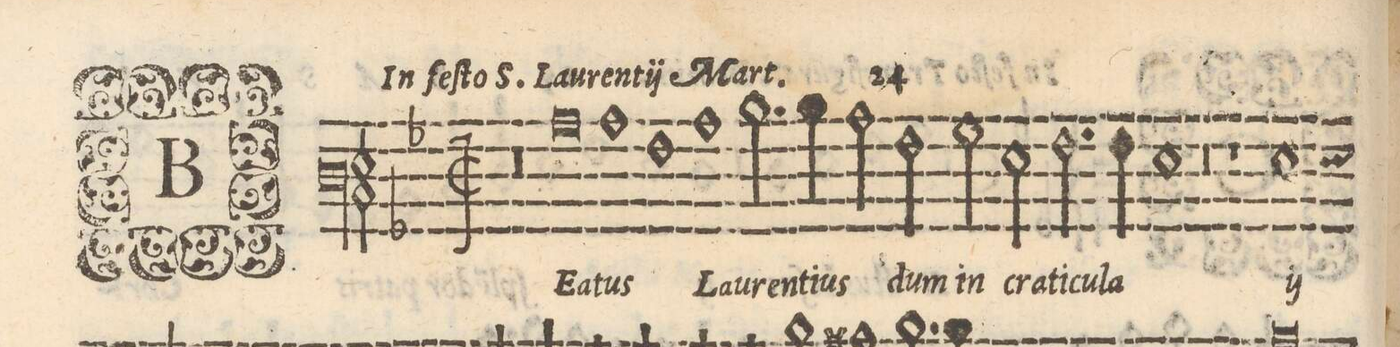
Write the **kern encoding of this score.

**kern	**text
*I"BASSVS	*
*clefF3	*
*k[b-]	*
*met(C|)	*
*M2/1	*
0r	.
=2-	=2-
0c	BE-
=3-	=3-
1c	-a-
1A	-tus
=4-	=4-
1c	Lau-
2.d\	-ren-
4d\	-ti-
=5-	=5-
2c\	-us
2A\	dum
2B-\	in
2G\	cra-
=6-	=6-
2.A\	-ti-
4A\	-cu-
1G	-la
=7-	=7-
0r	.
=8-	=8-
1r	.
*	*ij
1G	Be-
*-	*-
